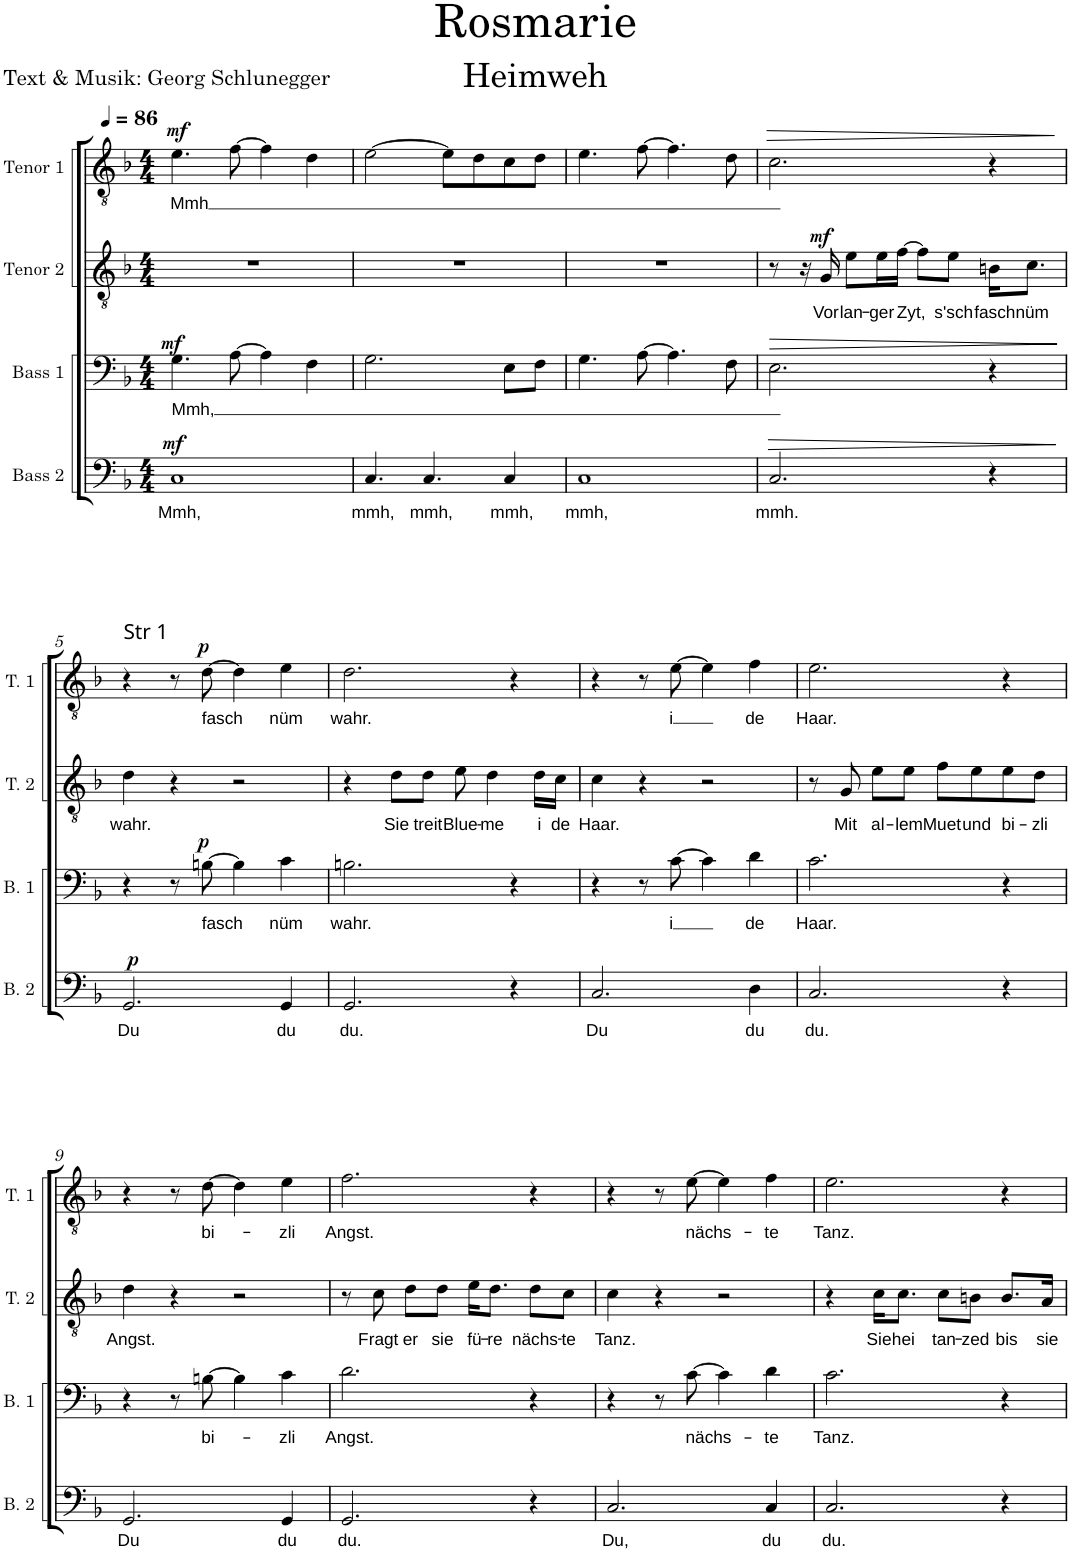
**kern	**text	**dynam	**kern	**text	**dynam	**kern	**text	**dynam	**kern	**text	**dynam
*part4	*part4	*part4	*part3	*part3	*part3	*part2	*part2	*part2	*part1	*part1	*part1
*staff4	*staff4	*staff4	*staff3	*staff3	*staff3	*staff2	*staff2	*staff2	*staff1	*staff1	*staff1
*I"Bass 2	*	*	*I"Bass 1	*	*	*I"Tenor 2	*	*	*I"Tenor 1	*	*
*I'B. 2	*	*	*I'B. 1	*	*	*I'T. 2	*	*	*I'T. 1	*	*
*clefF4	*	*	*clefF4	*	*	*clefGv2	*	*	*clefGv2	*	*
*k[b-]	*	*	*k[b-]	*	*	*k[b-]	*	*	*k[b-]	*	*
*M4/4	*	*	*M4/4	*	*	*M4/4	*	*	*M4/4	*	*
*MM86	*	*	*MM86	*	*	*MM86	*	*	*MM86	*	*
=1	=1	=1	=1	=1	=1	=1	=1	=1	=1	=1	=1
!	!LO:LY:b	!LO:DY:a	!	!LO:LY:b	!LO:DY:b	!	!	!	!	!LO:LY:b	!LO:DY:a
1C	Mmh,	mf	4.G\	Mmh,	mf	1r	.	.	4.e\	Mmh	mf
.	.	.	[8A\	.	.	.	.	.	[8f\	.	.
.	.	.	4A\]	.	.	.	.	.	4f\]	.	.
.	.	.	4F\	.	.	.	.	.	4d\	.	.
=2	=2	=2	=2	=2	=2	=2	=2	=2	=2	=2	=2
!	!LO:LY:b	!	!	!	!	!	!	!	!	!	!
4.C/	mmh,	.	2.G\	.	.	1r	.	.	[2e\	.	.
!	!LO:LY:b	!	!	!	!	!	!	!	!	!	!
4.C/	mmh,	.	.	.	.	.	.	.	.	.	.
.	.	.	.	.	.	.	.	.	8e\L]	.	.
.	.	.	.	.	.	.	.	.	8d\	.	.
!	!LO:LY:b	!	!	!	!	!	!	!	!	!	!
4C/	mmh,	.	8E\L	.	.	.	.	.	8c\	.	.
.	.	.	8F\J	.	.	.	.	.	8d\J	.	.
=3	=3	=3	=3	=3	=3	=3	=3	=3	=3	=3	=3
!	!LO:LY:b	!	!	!	!	!	!	!	!	!	!
1C	mmh,	.	4.G\	.	.	1r	.	.	4.e\	.	.
.	.	.	[8A\	.	.	.	.	.	[8f\	.	.
.	.	.	4.A\]	.	.	.	.	.	4.f\]	.	.
.	.	.	8F\	.	.	.	.	.	8d\	.	.
=4	=4	=4	=4	=4	=4	=4	=4	=4	=4	=4	=4
!	!LO:LY:b	!LO:HP:b	!	!	!LO:HP:b	!	!	!	!	!	!LO:HP:b
2.C/	mmh.	>	2.E\	.	>	8r	.	.	2.c\	.	>
.	.	.	.	.	.	16r	.	.	.	.	.
!	!	!	!	!	!	!	!LO:LY:b	!LO:DY:a	!	!	!
.	.	.	.	.	.	16G/	Vor	mf	.	.	.
!	!	!	!	!	!	!	!LO:LY:b	!	!	!	!
.	.	.	.	.	.	8e\L	lan-	.	.	.	.
!	!	!	!	!	!	!	!LO:LY:b	!	!	!	!
.	.	.	.	.	.	16e\L	-ger	.	.	.	.
!	!	!	!	!	!	!	!LO:LY:b	!	!	!	!
.	.	.	.	.	.	[16f\JJ	Zyt,	.	.	.	.
.	.	.	.	.	.	8f\L]	.	.	.	.	.
!	!	!	!	!	!	!	!LO:LY:b	!	!	!	!
.	.	.	.	.	.	8e\J	s'sch	.	.	.	.
!	!	!	!	!	!	!	!LO:LY:b	!	!	!	!
4r	.	.	4r	.	.	16Bn\KL	fasch	.	4r	.	.
!	!	!	!	!	!	!	!LO:LY:b	!	!	!	!
.	.	.	.	.	.	8.c\J	nüm	.	.	.	.
.	.	]	.	.	]	.	.	.	.	.	]
!!LO:LB:g=z
=5	=5	=5	=5	=5	=5	=5	=5	=5	=5	=5	=5
!	!	!	!	!	!	!	!	!	!LO:TX:a:t=Str 1	!	!
!	!LO:LY:b	!LO:DY:a	!	!	!	!	!LO:LY:b	!	!	!	!
2.GG/	Du	p	4r	.	.	4d\	wahr.	.	4r	.	.
.	.	.	8r	.	.	4r	.	.	8r	.	.
!	!	!	!	!LO:LY:b	!LO:DY:a	!	!	!	!	!LO:LY:b	!LO:DY:a
.	.	.	[8Bn\	fasch	p	.	.	.	[8d\	fasch	p
.	.	.	4B\]	.	.	2r	.	.	4d\]	.	.
!	!LO:LY:b	!	!	!LO:LY:b	!	!	!	!	!	!LO:LY:b	!
4GG/	du	.	4c\	nüm	.	.	.	.	4e\	nüm	.
=6	=6	=6	=6	=6	=6	=6	=6	=6	=6	=6	=6
!	!LO:LY:b	!	!	!LO:LY:b	!	!	!	!	!	!LO:LY:b	!
2.GG/	du.	.	2.Bn\	wahr.	.	4r	.	.	2.d\	wahr.	.
!	!	!	!	!	!	!	!LO:LY:b	!	!	!	!
.	.	.	.	.	.	8d\L	Sie	.	.	.	.
!	!	!	!	!	!	!	!LO:LY:b	!	!	!	!
.	.	.	.	.	.	8d\J	treit	.	.	.	.
!	!	!	!	!	!	!	!LO:LY:b	!	!	!	!
.	.	.	.	.	.	8e\	Blue-	.	.	.	.
!	!	!	!	!	!	!	!LO:LY:b	!	!	!	!
.	.	.	.	.	.	4d\	-me	.	.	.	.
4r	.	.	4r	.	.	.	.	.	4r	.	.
!	!	!	!	!	!	!	!LO:LY:b	!	!	!	!
.	.	.	.	.	.	16d\LL	i	.	.	.	.
!	!	!	!	!	!	!	!LO:LY:b	!	!	!	!
.	.	.	.	.	.	16c\JJ	de	.	.	.	.
=7	=7	=7	=7	=7	=7	=7	=7	=7	=7	=7	=7
!	!LO:LY:b	!	!	!	!	!	!LO:LY:b	!	!	!	!
2.C/	Du	.	4r	.	.	4c\	Haar.	.	4r	.	.
.	.	.	8r	.	.	4r	.	.	8r	.	.
!	!	!	!	!LO:LY:b	!	!	!	!	!	!LO:LY:b	!
.	.	.	[8c\	i	.	.	.	.	[8e\	i	.
.	.	.	4c\]	.	.	2r	.	.	4e\]	.	.
!	!LO:LY:b	!	!	!LO:LY:b	!	!	!	!	!	!LO:LY:b	!
4D\	du	.	4d\	de	.	.	.	.	4f\	de	.
=8	=8	=8	=8	=8	=8	=8	=8	=8	=8	=8	=8
!	!LO:LY:b	!	!	!LO:LY:b	!	!	!	!	!	!LO:LY:b	!
2.C/	du.	.	2.c\	Haar.	.	8r	.	.	2.e\	Haar.	.
!	!	!	!	!	!	!	!LO:LY:b	!	!	!	!
.	.	.	.	.	.	8G/	Mit	.	.	.	.
!	!	!	!	!	!	!	!LO:LY:b	!	!	!	!
.	.	.	.	.	.	8e\L	al-	.	.	.	.
!	!	!	!	!	!	!	!LO:LY:b	!	!	!	!
.	.	.	.	.	.	8e\J	-lem	.	.	.	.
!	!	!	!	!	!	!	!LO:LY:b	!	!	!	!
.	.	.	.	.	.	8f\L	Muet	.	.	.	.
!	!	!	!	!	!	!	!LO:LY:b	!	!	!	!
.	.	.	.	.	.	8e\	und	.	.	.	.
!	!	!	!	!	!	!	!LO:LY:b	!	!	!	!
4r	.	.	4r	.	.	8e\	bi-	.	4r	.	.
!	!	!	!	!	!	!	!LO:LY:b	!	!	!	!
.	.	.	.	.	.	8d\J	-zli	.	.	.	.
!!LO:LB:g=z
=9	=9	=9	=9	=9	=9	=9	=9	=9	=9	=9	=9
!	!LO:LY:b	!	!	!	!	!	!LO:LY:b	!	!	!	!
2.GG/	Du	.	4r	.	.	4d\	Angst.	.	4r	.	.
.	.	.	8r	.	.	4r	.	.	8r	.	.
!	!	!	!	!LO:LY:b	!	!	!	!	!	!LO:LY:b	!
.	.	.	[8Bn\	bi-	.	.	.	.	[8d\	bi-	.
.	.	.	4B\]	.	.	2r	.	.	4d\]	.	.
!	!LO:LY:b	!	!	!LO:LY:b	!	!	!	!	!	!LO:LY:b	!
4GG/	du	.	4c\	-zli	.	.	.	.	4e\	-zli	.
=10	=10	=10	=10	=10	=10	=10	=10	=10	=10	=10	=10
!	!LO:LY:b	!	!	!LO:LY:b	!	!	!	!	!	!LO:LY:b	!
2.GG/	du.	.	2.d\	Angst.	.	8r	.	.	2.f\	Angst.	.
!	!	!	!	!	!	!	!LO:LY:b	!	!	!	!
.	.	.	.	.	.	8c\	Fragt	.	.	.	.
!	!	!	!	!	!	!	!LO:LY:b	!	!	!	!
.	.	.	.	.	.	8d\L	er	.	.	.	.
!	!	!	!	!	!	!	!LO:LY:b	!	!	!	!
.	.	.	.	.	.	8d\J	sie	.	.	.	.
!	!	!	!	!	!	!	!LO:LY:b	!	!	!	!
.	.	.	.	.	.	16e\KL	fü-	.	.	.	.
!	!	!	!	!	!	!	!LO:LY:b	!	!	!	!
.	.	.	.	.	.	8.d\J	-re	.	.	.	.
!	!	!	!	!	!	!	!LO:LY:b	!	!	!	!
4r	.	.	4r	.	.	8d\L	nächs-	.	4r	.	.
!	!	!	!	!	!	!	!LO:LY:b	!	!	!	!
.	.	.	.	.	.	8c\J	-te	.	.	.	.
=11	=11	=11	=11	=11	=11	=11	=11	=11	=11	=11	=11
!	!LO:LY:b	!	!	!	!	!	!LO:LY:b	!	!	!	!
2.C/	Du,	.	4r	.	.	4c\	Tanz.	.	4r	.	.
.	.	.	8r	.	.	4r	.	.	8r	.	.
!	!	!	!	!LO:LY:b	!	!	!	!	!	!LO:LY:b	!
.	.	.	[8c\	nächs-	.	.	.	.	[8e\	nächs-	.
.	.	.	4c\]	.	.	2r	.	.	4e\]	.	.
!	!LO:LY:b	!	!	!LO:LY:b	!	!	!	!	!	!LO:LY:b	!
4C/	du	.	4d\	-te	.	.	.	.	4f\	-te	.
=12	=12	=12	=12	=12	=12	=12	=12	=12	=12	=12	=12
!	!LO:LY:b	!	!	!LO:LY:b	!	!	!	!	!	!LO:LY:b	!
2.C/	du.	.	2.c\	Tanz.	.	4r	.	.	2.e\	Tanz.	.
!	!	!	!	!	!	!	!LO:LY:b	!	!	!	!
.	.	.	.	.	.	16c\KL	Sie	.	.	.	.
!	!	!	!	!	!	!	!LO:LY:b	!	!	!	!
.	.	.	.	.	.	8.c\J	hei	.	.	.	.
!	!	!	!	!	!	!	!LO:LY:b	!	!	!	!
.	.	.	.	.	.	8c\L	tan-	.	.	.	.
!	!	!	!	!	!	!	!LO:LY:b	!	!	!	!
.	.	.	.	.	.	8Bn\J	-zed	.	.	.	.
!	!	!	!	!	!	!	!LO:LY:b	!	!	!	!
4r	.	.	4r	.	.	8.B/L	bis	.	4r	.	.
!	!	!	!	!	!	!	!LO:LY:b	!	!	!	!
.	.	.	.	.	.	16A/Jk	sie	.	.	.	.
=	=	=	=	=	=	=	=	=	=	=	=
*-	*-	*-	*-	*-	*-	*-	*-	*-	*-	*-	*-
